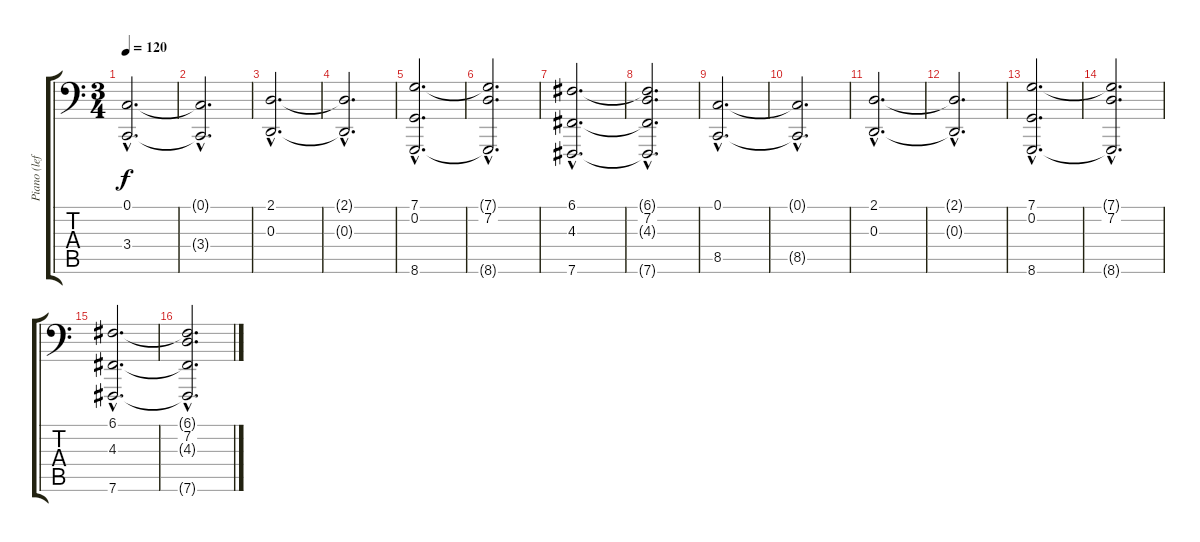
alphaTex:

\track ("Piano (left hand)" "Piano (lef") {instrument acousticgrandpiano}
\staff {score tabs}
\tuning (C3 G2 D2 A1 E1 B0) {hide}
\ts (3 4)
\tempo 120
\clef f4
\ks c
(0.1{hac} 3.4{hac}).2{d dy f} |
(0.1{hac t} 3.4{hac t}).2{d} |
(2.1{hac} 0.3{hac}).2{d} |
(2.1{hac t} 0.3{hac t}).2{d} |
(7.1{hac} 0.2{hac} 8.6{hac}).2{d} |
(7.1{hac t} 7.2{hac} 8.6{hac t}).2{d} |
(6.1{hac} 4.3{hac} 7.6{hac}).2{d} |
(6.1{hac t} 7.2{hac} 4.3{hac t} 7.6{hac t}).2{d} |
(0.1{hac} 8.5{hac}).2{d} |
(0.1{hac t} 8.5{hac t}).2{d} |
(2.1{hac} 0.3{hac}).2{d} |
(2.1{hac t} 0.3{hac t}).2{d} |
(7.1{hac} 0.2{hac} 8.6{hac}).2{d} |
(7.1{hac t} 7.2{hac} 8.6{hac t}).2{d} |
(6.1{hac} 4.3{hac} 7.6{hac}).2{d} |
(6.1{hac t} 7.2{hac} 4.3{hac t} 7.6{hac t}).2{d}
